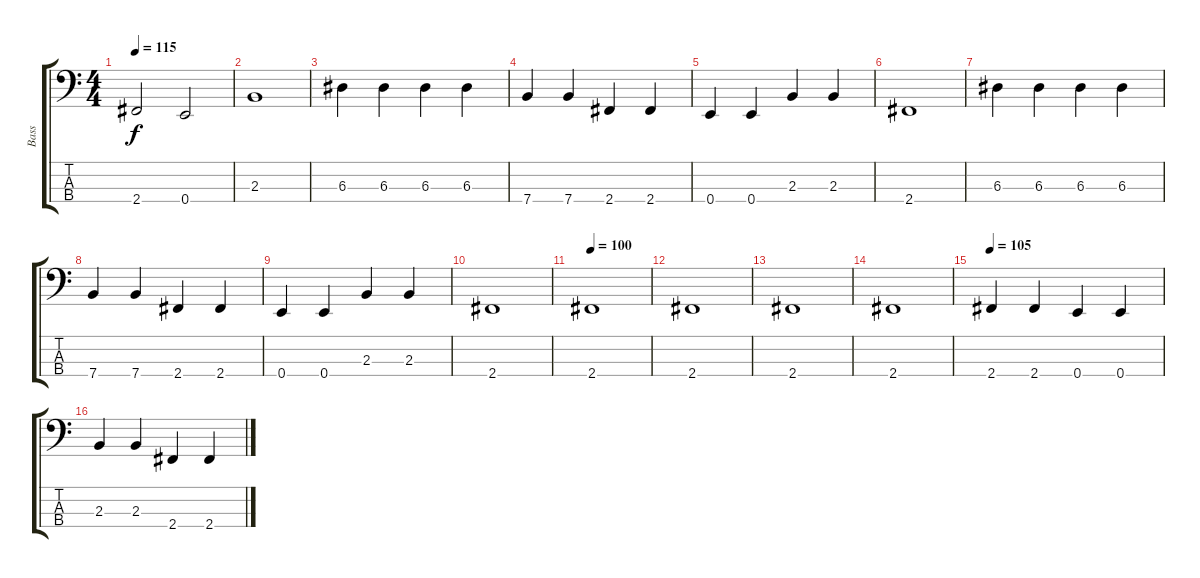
\track ("Bass" "Bass") {instrument electricbasspick}
\staff {score tabs}
\tuning (G2 D2 A1 E1) {hide}
\ts (4 4)
\tempo 115
\clef f4
\ks c
2.4.2{dy f} 0.4.2 |
2.3.1 |
6.3.4 6.3.4 6.3.4 6.3.4 |
7.4.4 7.4.4 2.4.4 2.4.4 |
0.4.4 0.4.4 2.3.4 2.3.4 |
2.4.1 |
6.3.4 6.3.4 6.3.4 6.3.4 |
7.4.4 7.4.4 2.4.4 2.4.4 |
0.4.4 0.4.4 2.3.4 2.3.4 |
2.4.1 |
\tempo 100
2.4.1 |
2.4.1 |
2.4.1 |
2.4.1 |
\tempo 105
2.4.4 2.4.4 0.4.4 0.4.4 |
2.3.4 2.3.4 2.4.4 2.4.4
